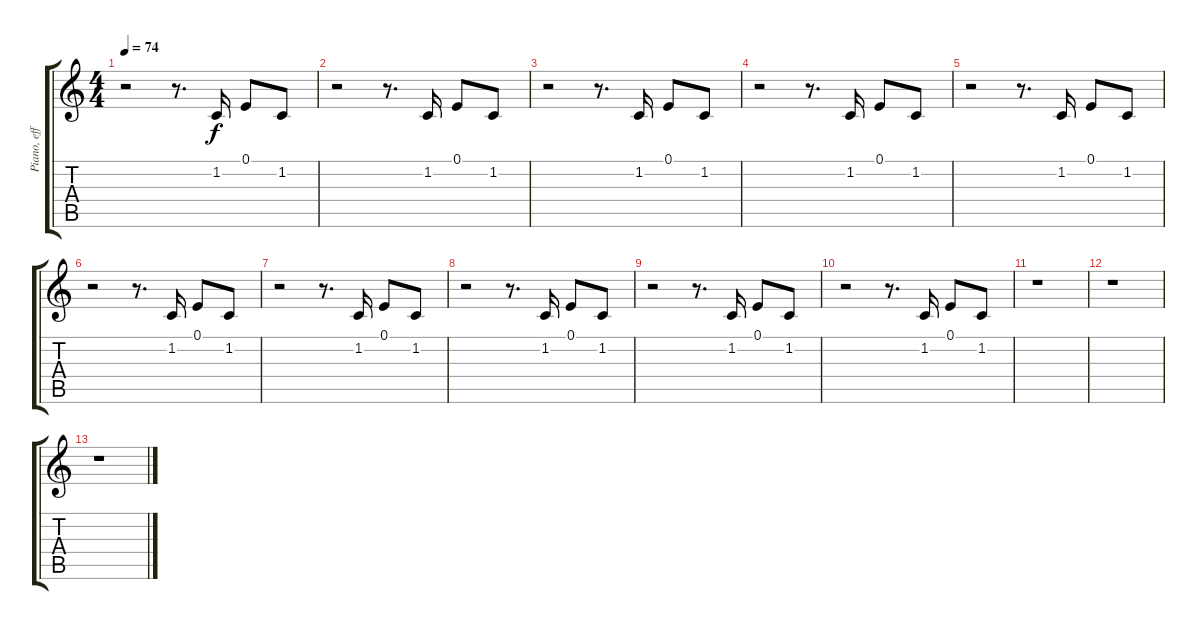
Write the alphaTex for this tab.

\track ("Piano, effect" "Piano, eff") {instrument brightacousticpiano}
\staff {score tabs}
\tuning (E4 B3 G3 D3 A2 E2) {hide}
\ts (4 4)
\tempo 74
\clef g2
\ks c
r.2{dy f} r.8{d} 1.2.16 0.1.8 1.2.8 |
r.2 r.8{d} 1.2.16 0.1.8 1.2.8 |
r.2 r.8{d} 1.2.16 0.1.8 1.2.8 |
r.2 r.8{d} 1.2.16 0.1.8 1.2.8 |
r.2 r.8{d} 1.2.16 0.1.8 1.2.8 |
r.2 r.8{d} 1.2.16 0.1.8 1.2.8 |
r.2 r.8{d} 1.2.16 0.1.8 1.2.8 |
r.2 r.8{d} 1.2.16 0.1.8 1.2.8 |
r.2 r.8{d} 1.2.16 0.1.8 1.2.8 |
r.2 r.8{d} 1.2.16 0.1.8 1.2.8 |
r.1 |
r.1 |
r.1
